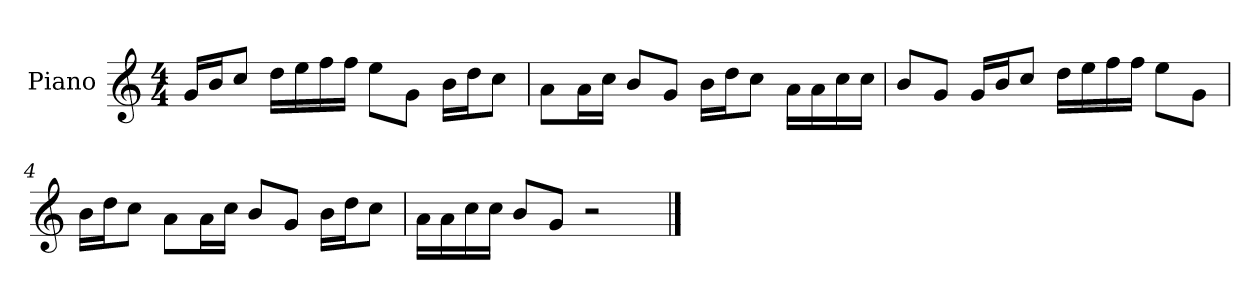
**kern
*part1
*staff1
*I"Piano
*I'P-no
*clefG2
*k[]
*M4/4
*MM90
=1
16g/LL
16b/J
8cc/J
16dd\LL
16ee\
16ff\
16ff\JJ
8ee\L
8g\J
16b\LL
16dd\J
8cc\J
=2
8a\L
16a\L
16cc\JJ
8b/L
8g/J
16b\LL
16dd\J
8cc\J
16a\LL
16a\
16cc\
16cc\JJ
=3
8b/L
8g/J
16g/LL
16b/J
8cc/J
16dd\LL
16ee\
16ff\
16ff\JJ
8ee\L
8g\J
!!LO:LB:g=z
=4
16b\LL
16dd\J
8cc\J
8a\L
16a\L
16cc\JJ
8b/L
8g/J
16b\LL
16dd\J
8cc\J
=5
16a\LL
16a\
16cc\
16cc\JJ
8b/L
8g/J
2r
==
*-
